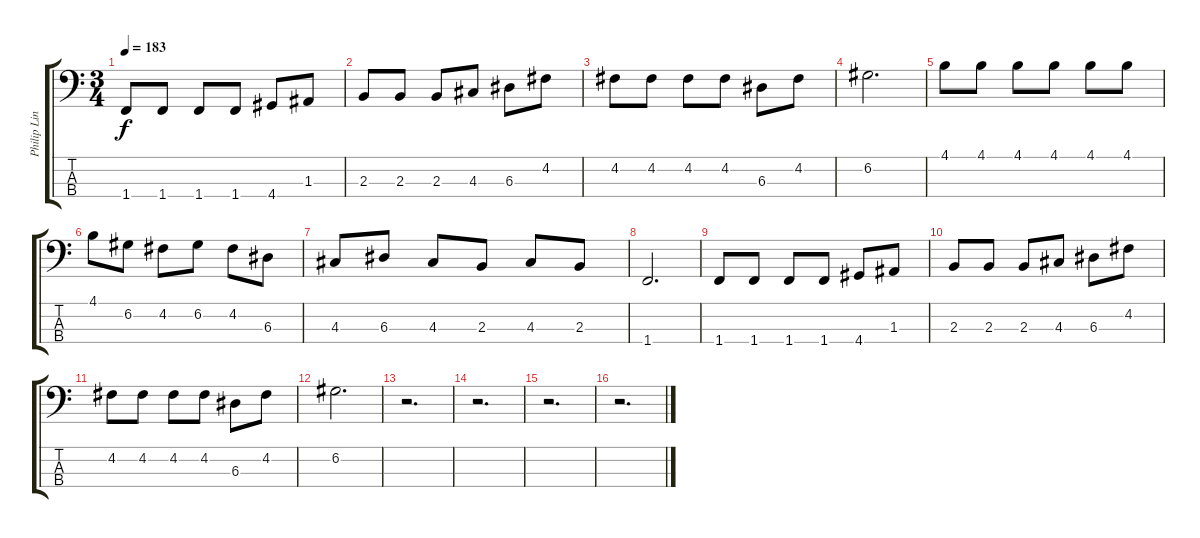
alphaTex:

\track ("Philip Linnot" "Philip Lin") {instrument electricbasspick}
\staff {score tabs}
\tuning (G2 D2 A1 E1) {hide}
\ts (3 4)
\tempo 183
\clef f4
\ks c
1.4.8{dy f} 1.4.8 1.4.8 1.4.8 4.4.8 1.3.8 |
2.3.8 2.3.8 2.3.8 4.3.8 6.3.8 4.2.8 |
4.2.8 4.2.8 4.2.8 4.2.8 6.3.8 4.2.8 |
6.2.2{d} |
4.1.8 4.1.8 4.1.8 4.1.8 4.1.8 4.1.8 |
4.1.8 6.2.8 4.2.8 6.2.8 4.2.8 6.3.8 |
4.3.8 6.3.8 4.3.8 2.3.8 4.3.8 2.3.8 |
1.4.2{d} |
1.4.8 1.4.8 1.4.8 1.4.8 4.4.8 1.3.8 |
2.3.8 2.3.8 2.3.8 4.3.8 6.3.8 4.2.8 |
4.2.8 4.2.8 4.2.8 4.2.8 6.3.8 4.2.8 |
6.2.2{d} |
r.2{d} |
r.2{d} |
r.2{d} |
r.2{d}
